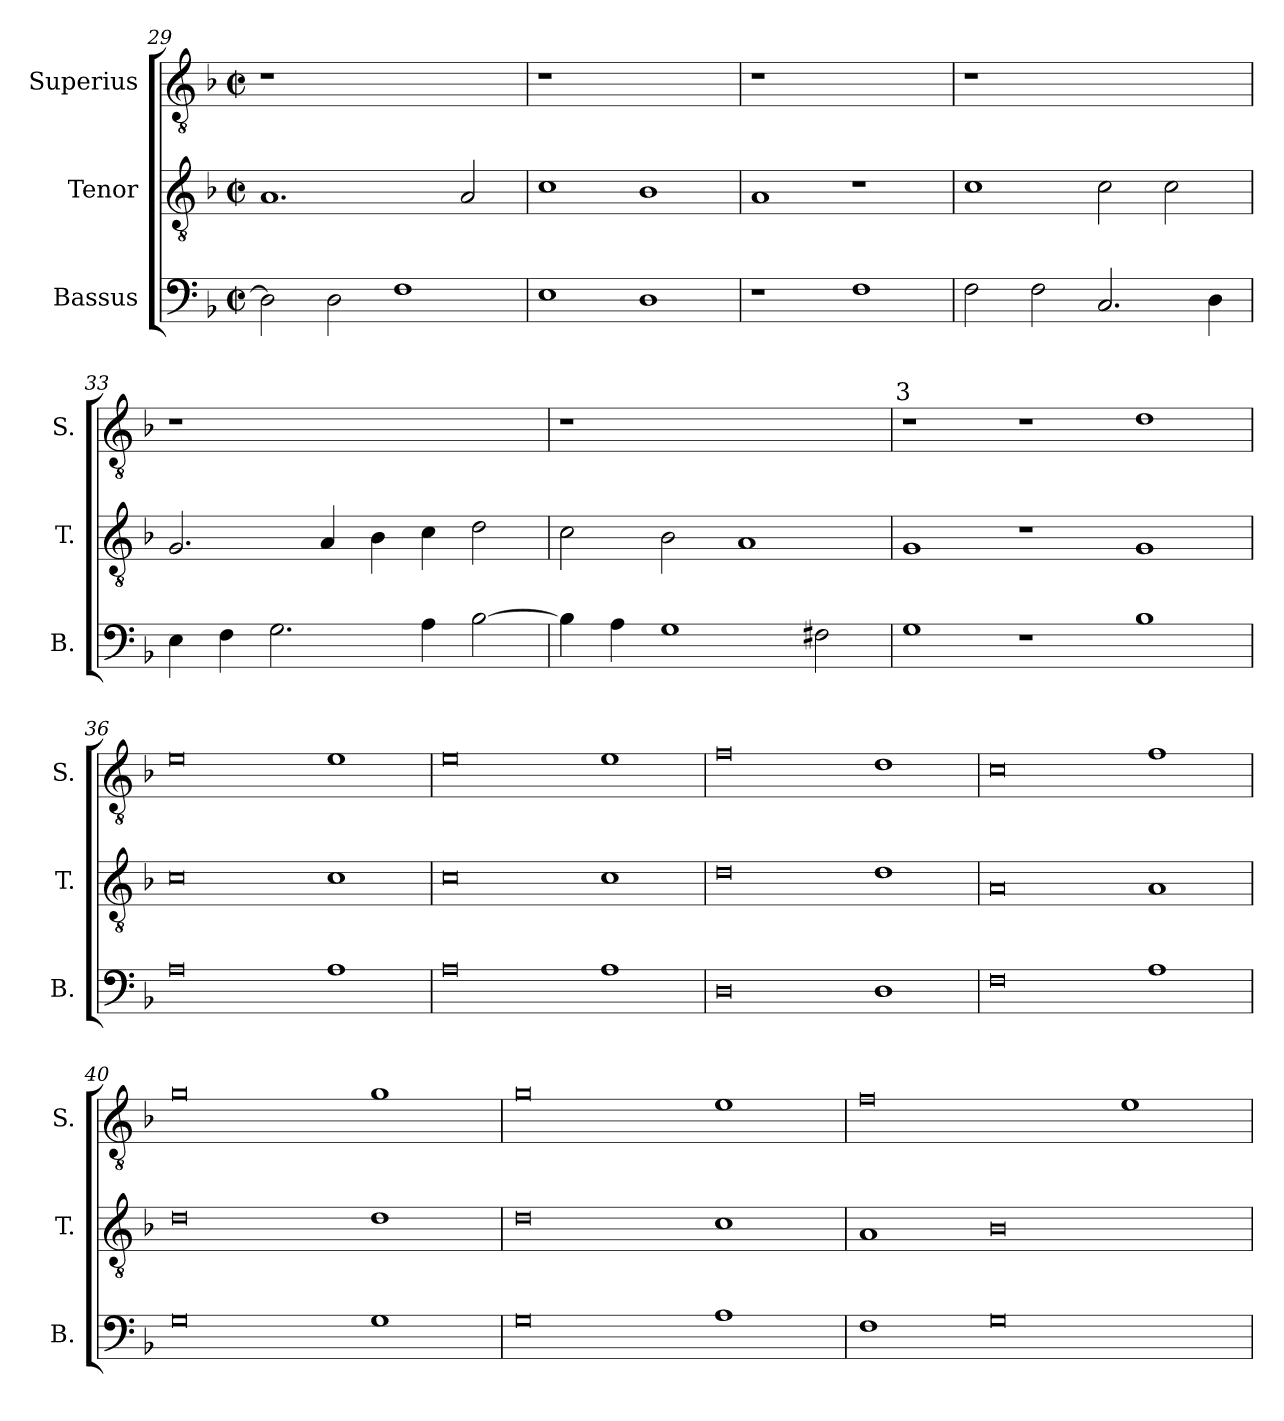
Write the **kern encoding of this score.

**kern	**kern	**kern
*part3	*part2	*part1
*staff3	*staff2	*staff1
*I"Bassus	*I"Tenor	*I"Superius
*I'B.	*I'T.	*I'S.
*clefF4	*clefGv2	*clefGv2
*	*ITrd7c12	*ITrd7c12
*k[b-]	*k[b-]	*k[b-]
*F:	*F:	*F:
*M2/2	*M2/2	*M2/2
*met(c|)	*met(c|)	*met(c|)
=29	=29	=29
!	!	!LO:N:vis=1
2Di\]	1.AAi	1r
2Di\	.	.
1Fi	.	1ryy
.	2AAi/	.
!!LO:LB:g=z
=30	=30	=30
!	!	!LO:N:vis=1
1Ei	1Ci	1r
1Di	1BB-i	1ryy
=31	=31	=31
!	!	!LO:N:vis=1
1r	1AAi	1r
1Fi	1r	1ryy
=32	=32	=32
!	!	!LO:N:vis=1
2Fi\	1Ci	1r
2Fi\	.	.
2.Ci/	2Ci\	1ryy
.	2Ci\	.
4Di\	.	.
=33	=33	=33
!	!	!LO:N:vis=1
4Ei\	2.GGi/	1r
4Fi\	.	.
2.Gi\	.	.
.	4AAi/	.
.	4BB-i\	1ryy
4Ai\	4Ci\	.
[>2B-i\	2Di\	.
=34	=34	=34
!	!	!LO:N:vis=1
4B-i\]	2Ci\	1r
4Ai\	.	.
1Gi	2BB-i\	.
.	1AAi	1ryy
2F#Xi\	.	.
!!LO:LB:g=z
=35	=35	=35
!	!	!LO:TX:cj:t=3
1Gi	1GGi	1r
1r	1r	1r
1B-i	1GGi	1Di
=36	=36	=36
0Ai	0Ci	0Ei
1Ai	1Ci	1Ei
=37	=37	=37
0Ai	0Ci	0Ei
1Ai	1Ci	1Ei
=38	=38	=38
0Di	0Di	0Fi
1Di	1Di	1Di
=39	=39	=39
0Fi	0AAi	0Ci
1Ai	1AAi	1Fi
=40	=40	=40
0Gi	0Di	0Gi
1Gi	1Di	1Gi
!!LO:PB:g=z
=41	=41	=41
0Gi	0Di	0Gi
1Ai	1Ci	1Ei
=42	=42	=42
1Fi	1AAi	0Fi
0Gi	0BB-i	.
.	.	1Ei
=	=	=
*-	*-	*-
